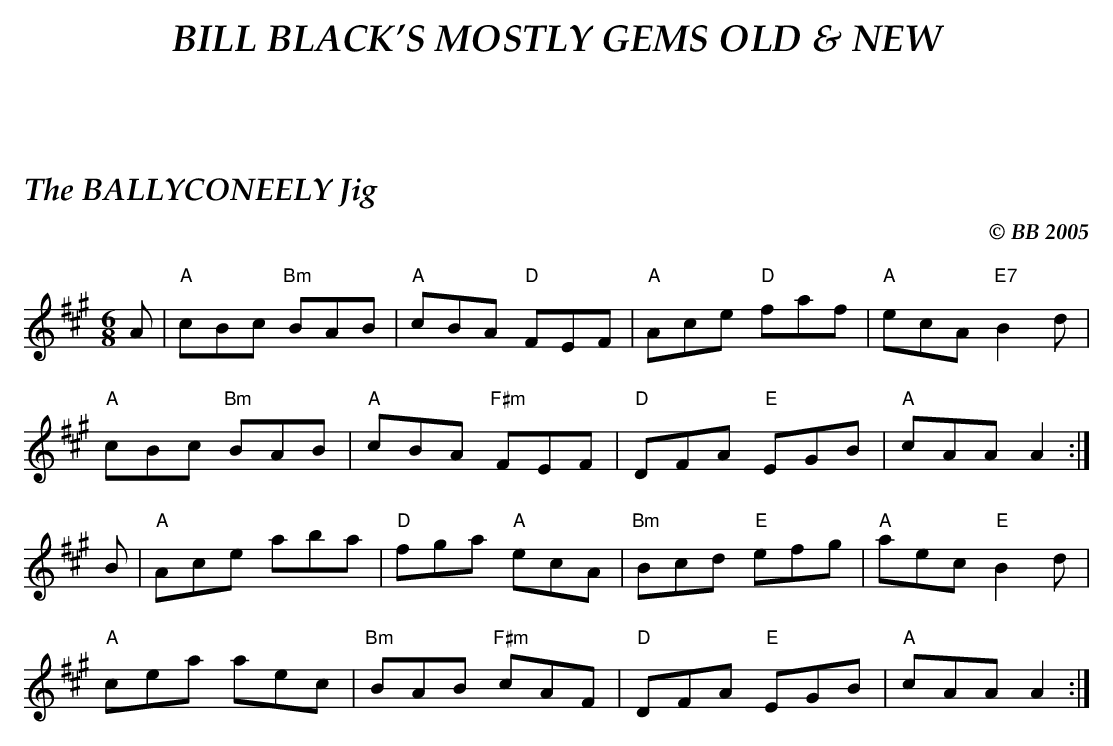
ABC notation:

X:1
T:BALLYCONEELY Jig, The
C:© BB 2005
L:1/8
M:6/8
Q:!/4=160
K:A
A|"A" cBc "Bm" BAB|"A" cBA "D" FEF|"A" Ace "D" faf|"A" ecA "E7" B2d|
"A" cBc "Bm" BAB|"A" cBA "F#m" FEF|"D" DFA "E" EGB|"A" cAA A2 :|
B| "A" Ace aba|"D" fga "A" ecA|"Bm" Bcd "E"efg|"A" aec "E"B2d|
"A" cea aec|"Bm" BAB "F#m" cAF|"D" DFA "E" EGB|"A" cAA A2 :|
